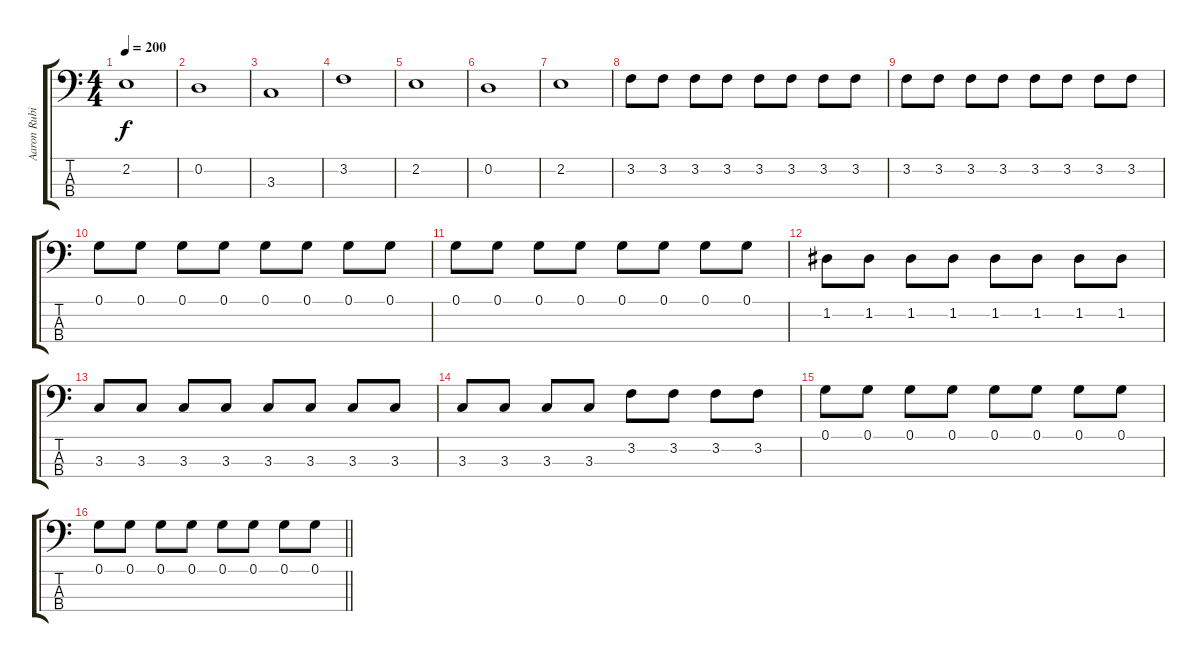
\track ("Aaron Rubin - Bass" "Aaron Rubi") {instrument electricbassfinger}
\staff {score tabs}
\tuning (G2 D2 A1 E1) {hide}
\ts (4 4)
\tempo 200
\clef f4
\ks c
2.2.1{dy f} |
0.2.1 |
3.3.1 |
3.2.1 |
2.2.1 |
0.2.1 |
2.2.1 |
3.2.8 3.2.8 3.2.8 3.2.8 3.2.8 3.2.8 3.2.8 3.2.8 |
3.2.8 3.2.8 3.2.8 3.2.8 3.2.8 3.2.8 3.2.8 3.2.8 |
0.1.8 0.1.8 0.1.8 0.1.8 0.1.8 0.1.8 0.1.8 0.1.8 |
0.1.8 0.1.8 0.1.8 0.1.8 0.1.8 0.1.8 0.1.8 0.1.8 |
1.2.8 1.2.8 1.2.8 1.2.8 1.2.8 1.2.8 1.2.8 1.2.8 |
3.3.8 3.3.8 3.3.8 3.3.8 3.3.8 3.3.8 3.3.8 3.3.8 |
3.3.8 3.3.8 3.3.8 3.3.8 3.2.8 3.2.8 3.2.8 3.2.8 |
0.1.8 0.1.8 0.1.8 0.1.8 0.1.8 0.1.8 0.1.8 0.1.8 |
\barLineRight lightlight
0.1.8 0.1.8 0.1.8 0.1.8 0.1.8 0.1.8 0.1.8 0.1.8
